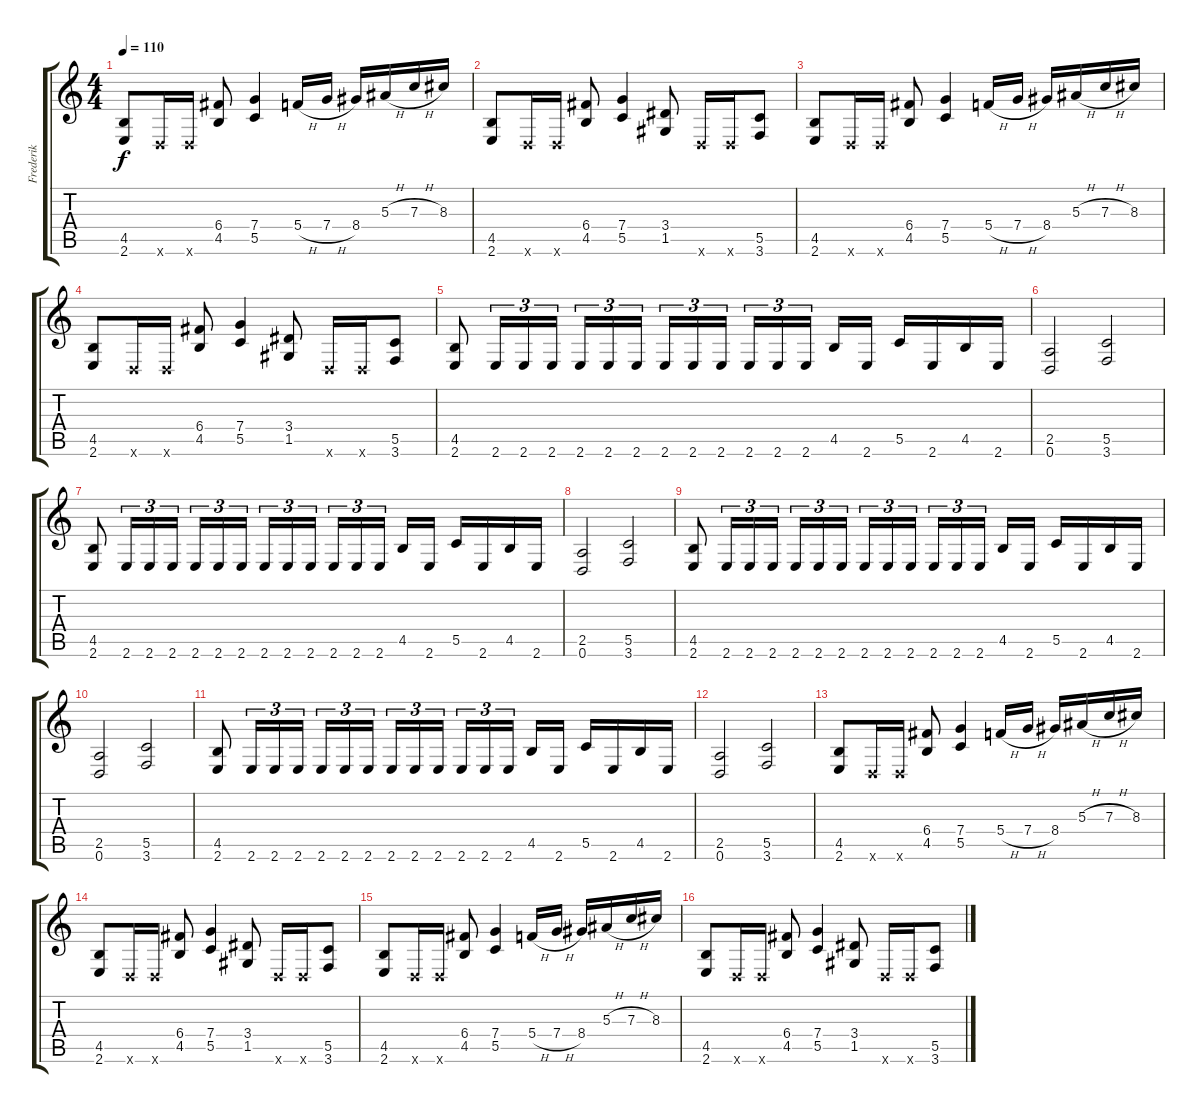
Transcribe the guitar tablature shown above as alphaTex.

\track ("Frederik" "Frederik") {instrument distortionguitar}
\staff {score tabs}
\tuning (D4 A3 F3 C3 G2 D2) {hide}
\ts (4 4)
\tempo 110
\clef g2
\ks c
(4.5 2.6).8{dy f} 0.6{x}.16 0.6{x}.16 (6.4 4.5).8 (7.4 5.5).4 5.4{h}.16 7.4{h}.16 8.4.16 5.3{h}.16 7.3{h}.16 8.3.16 |
(4.5 2.6).8 0.6{x}.16 0.6{x}.16 (6.4 4.5).8 (7.4 5.5).4 (3.4 1.5).8 0.6{x}.16 0.6{x}.16 (5.5 3.6).8 |
(4.5 2.6).8 0.6{x}.16 0.6{x}.16 (6.4 4.5).8 (7.4 5.5).4 5.4{h}.16 7.4{h}.16 8.4.16 5.3{h}.16 7.3{h}.16 8.3.16 |
(4.5 2.6).8 0.6{x}.16 0.6{x}.16 (6.4 4.5).8 (7.4 5.5).4 (3.4 1.5).8 0.6{x}.16 0.6{x}.16 (5.5 3.6).8 |
(4.5 2.6).8 2.6.16{tu (3 2)} 2.6.16{tu (3 2)} 2.6.16{tu (3 2)} 2.6.16{tu (3 2)} 2.6.16{tu (3 2)} 2.6.16{tu (3 2)} 2.6.16{tu (3 2)} 2.6.16{tu (3 2)} 2.6.16{tu (3 2)} 2.6.16{tu (3 2)} 2.6.16{tu (3 2)} 2.6.16{tu (3 2)} 4.5.16 2.6.16 5.5.16 2.6.16 4.5.16 2.6.16 |
(2.5 0.6).2 (5.5 3.6).2 |
(4.5 2.6).8 2.6.16{tu (3 2)} 2.6.16{tu (3 2)} 2.6.16{tu (3 2)} 2.6.16{tu (3 2)} 2.6.16{tu (3 2)} 2.6.16{tu (3 2)} 2.6.16{tu (3 2)} 2.6.16{tu (3 2)} 2.6.16{tu (3 2)} 2.6.16{tu (3 2)} 2.6.16{tu (3 2)} 2.6.16{tu (3 2)} 4.5.16 2.6.16 5.5.16 2.6.16 4.5.16 2.6.16 |
(2.5 0.6).2 (5.5 3.6).2 |
(4.5 2.6).8 2.6.16{tu (3 2)} 2.6.16{tu (3 2)} 2.6.16{tu (3 2)} 2.6.16{tu (3 2)} 2.6.16{tu (3 2)} 2.6.16{tu (3 2)} 2.6.16{tu (3 2)} 2.6.16{tu (3 2)} 2.6.16{tu (3 2)} 2.6.16{tu (3 2)} 2.6.16{tu (3 2)} 2.6.16{tu (3 2)} 4.5.16 2.6.16 5.5.16 2.6.16 4.5.16 2.6.16 |
(2.5 0.6).2 (5.5 3.6).2 |
(4.5 2.6).8 2.6.16{tu (3 2)} 2.6.16{tu (3 2)} 2.6.16{tu (3 2)} 2.6.16{tu (3 2)} 2.6.16{tu (3 2)} 2.6.16{tu (3 2)} 2.6.16{tu (3 2)} 2.6.16{tu (3 2)} 2.6.16{tu (3 2)} 2.6.16{tu (3 2)} 2.6.16{tu (3 2)} 2.6.16{tu (3 2)} 4.5.16 2.6.16 5.5.16 2.6.16 4.5.16 2.6.16 |
(2.5 0.6).2 (5.5 3.6).2 |
(4.5 2.6).8 0.6{x}.16 0.6{x}.16 (6.4 4.5).8 (7.4 5.5).4 5.4{h}.16 7.4{h}.16 8.4.16 5.3{h}.16 7.3{h}.16 8.3.16 |
(4.5 2.6).8 0.6{x}.16 0.6{x}.16 (6.4 4.5).8 (7.4 5.5).4 (3.4 1.5).8 0.6{x}.16 0.6{x}.16 (5.5 3.6).8 |
(4.5 2.6).8 0.6{x}.16 0.6{x}.16 (6.4 4.5).8 (7.4 5.5).4 5.4{h}.16 7.4{h}.16 8.4.16 5.3{h}.16 7.3{h}.16 8.3.16 |
(4.5 2.6).8 0.6{x}.16 0.6{x}.16 (6.4 4.5).8 (7.4 5.5).4 (3.4 1.5).8 0.6{x}.16 0.6{x}.16 (5.5 3.6).8
